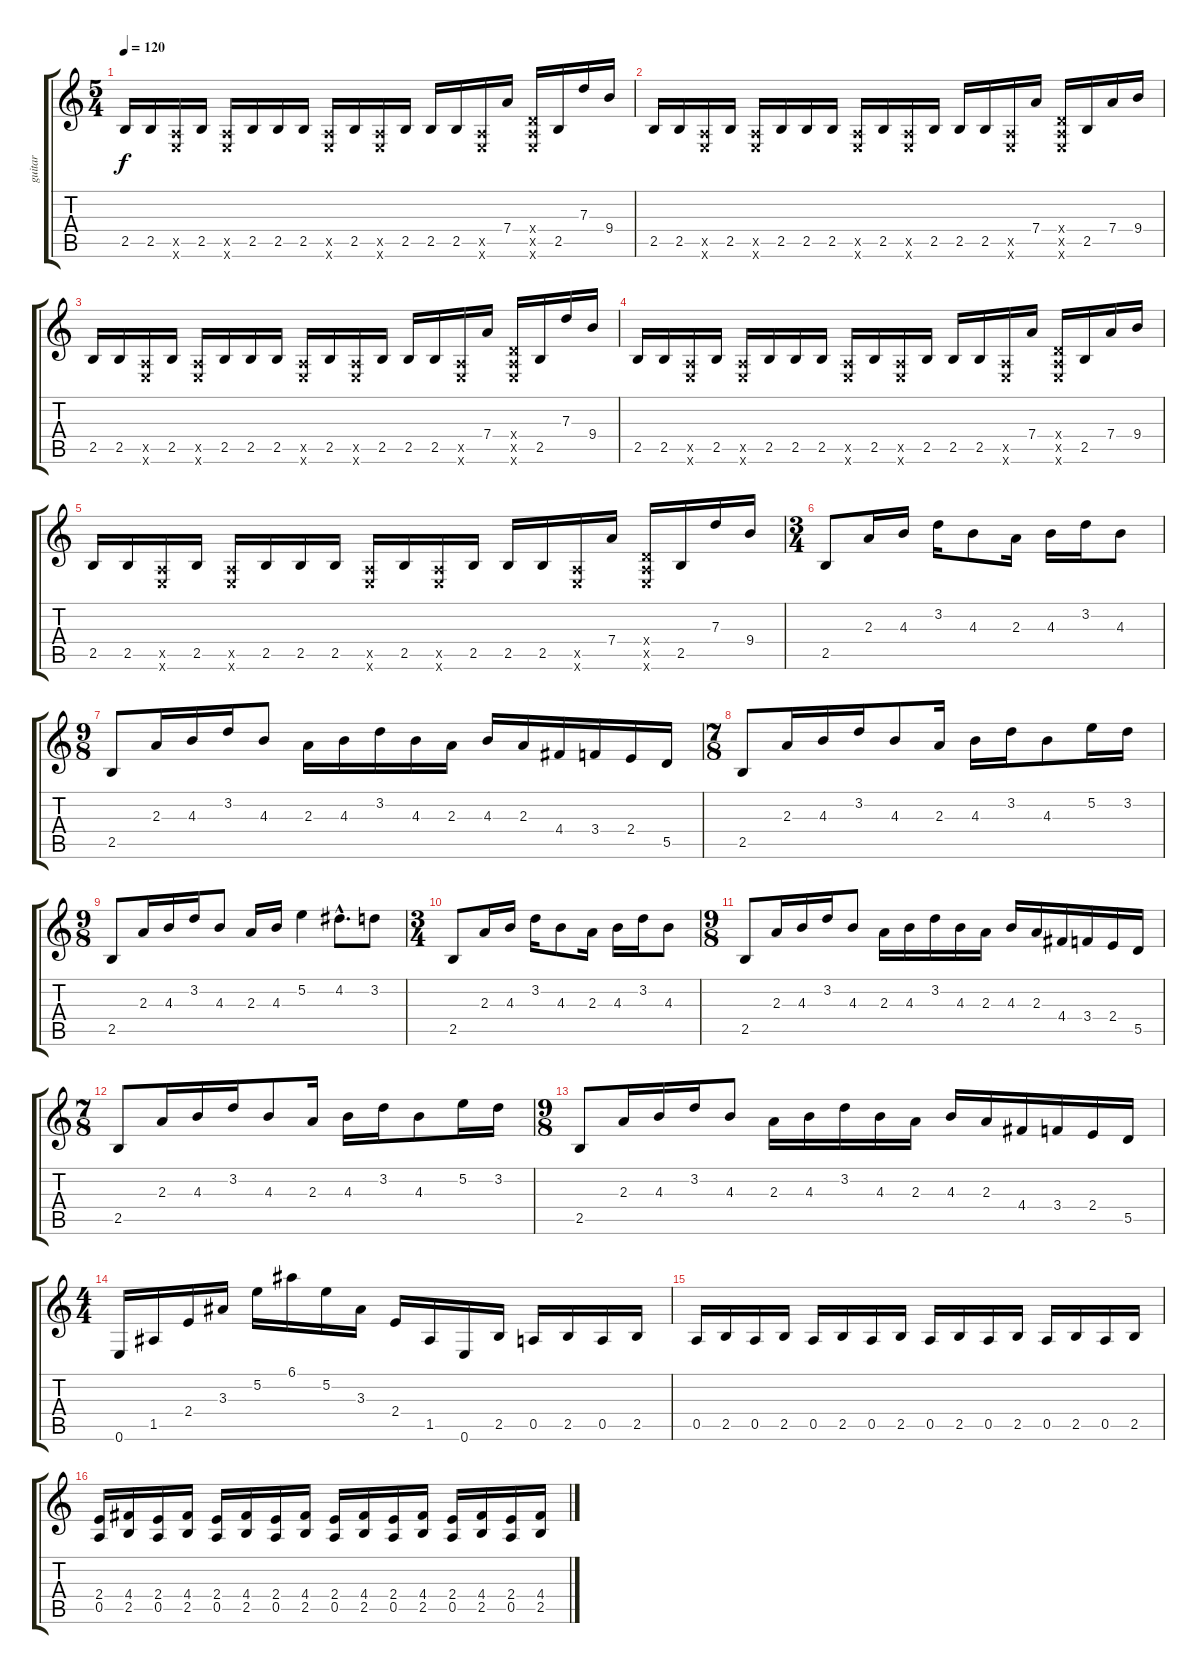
\track ("guitar" "guitar") {instrument distortionguitar}
\staff {score tabs}
\tuning (E4 B3 G3 D3 A2 E2) {hide}
\ts (5 4)
\tempo 120
\clef g2
\ks c
2.5.16{dy f} 2.5.16 (0.5{x} 0.6{x}).16 2.5.16 (0.5{x} 0.6{x}).16 2.5.16 2.5.16 2.5.16 (0.5{x} 0.6{x}).16 2.5.16 (0.5{x} 0.6{x}).16 2.5.16 2.5.16 2.5.16 (0.5{x} 0.6{x}).16 7.4.16 (0.4{x} 0.5{x} 0.6{x}).16 2.5.16 7.3.16 9.4.16 |
2.5.16{volume 14} 2.5.16 (0.5{x} 0.6{x}).16 2.5.16 (0.5{x} 0.6{x}).16 2.5.16 2.5.16 2.5.16 (0.5{x} 0.6{x}).16 2.5.16 (0.5{x} 0.6{x}).16 2.5.16 2.5.16 2.5.16 (0.5{x} 0.6{x}).16 7.4.16 (0.4{x} 0.5{x} 0.6{x}).16 2.5.16 7.4.16 9.4.16 |
2.5.16 2.5.16 (0.5{x} 0.6{x}).16 2.5.16 (0.5{x} 0.6{x}).16 2.5.16 2.5.16 2.5.16 (0.5{x} 0.6{x}).16 2.5.16 (0.5{x} 0.6{x}).16 2.5.16 2.5.16 2.5.16 (0.5{x} 0.6{x}).16 7.4.16 (0.4{x} 0.5{x} 0.6{x}).16 2.5.16 7.3.16 9.4.16 |
2.5.16 2.5.16 (0.5{x} 0.6{x}).16 2.5.16 (0.5{x} 0.6{x}).16 2.5.16 2.5.16 2.5.16 (0.5{x} 0.6{x}).16 2.5.16 (0.5{x} 0.6{x}).16 2.5.16 2.5.16 2.5.16 (0.5{x} 0.6{x}).16 7.4.16 (0.4{x} 0.5{x} 0.6{x}).16 2.5.16 7.4.16 9.4.16 |
2.5.16 2.5.16 (0.5{x} 0.6{x}).16 2.5.16 (0.5{x} 0.6{x}).16 2.5.16 2.5.16 2.5.16 (0.5{x} 0.6{x}).16 2.5.16 (0.5{x} 0.6{x}).16 2.5.16 2.5.16 2.5.16 (0.5{x} 0.6{x}).16 7.4.16 (0.4{x} 0.5{x} 0.6{x}).16 2.5.16 7.3.16 9.4.16 |
\ts (3 4)
2.5.8 2.3.16 4.3.16 3.2.16 4.3.8 2.3.16 4.3.16 3.2.16 4.3.8 |
\ts (9 8)
2.5.8 2.3.16 4.3.16 3.2.16 4.3.8 2.3.16 4.3.16 3.2.16 4.3.16 2.3.16 4.3.16 2.3.16 4.4.16 3.4.16 2.4.16 5.5.16 |
\ts (7 8)
2.5.8 2.3.16 4.3.16 3.2.16 4.3.8 2.3.16 4.3.16 3.2.16 4.3.8 5.2.16 3.2.16 |
\ts (9 8)
2.5.8 2.3.16 4.3.16 3.2.16 4.3.8 2.3.16 4.3.16 5.2.4 4.2{hac}.8{d} 3.2.8 |
\ts (3 4)
2.5.8 2.3.16 4.3.16 3.2.16 4.3.8 2.3.16 4.3.16 3.2.16 4.3.8 |
\ts (9 8)
2.5.8 2.3.16 4.3.16 3.2.16 4.3.8 2.3.16 4.3.16 3.2.16 4.3.16 2.3.16 4.3.16 2.3.16 4.4.16 3.4.16 2.4.16 5.5.16 |
\ts (7 8)
2.5.8 2.3.16 4.3.16 3.2.16 4.3.8 2.3.16 4.3.16 3.2.16 4.3.8 5.2.16 3.2.16 |
\ts (9 8)
2.5.8 2.3.16 4.3.16 3.2.16 4.3.8 2.3.16 4.3.16 3.2.16 4.3.16 2.3.16 4.3.16 2.3.16 4.4.16 3.4.16 2.4.16 5.5.16 |
\ts (4 4)
0.6.16 1.5.16 2.4.16 3.3.16 5.2.16 6.1.16 5.2.16 3.3.16 2.4.16 1.5.16 0.6.16 2.5.16 0.5.16 2.5.16 0.5.16 2.5.16 |
0.5.16 2.5.16 0.5.16 2.5.16 0.5.16 2.5.16 0.5.16 2.5.16 0.5.16 2.5.16 0.5.16 2.5.16 0.5.16 2.5.16 0.5.16 2.5.16 |
(2.4 0.5).16 (4.4 2.5).16 (2.4 0.5).16 (4.4 2.5).16 (2.4 0.5).16 (4.4 2.5).16 (2.4 0.5).16 (4.4 2.5).16 (2.4 0.5).16 (4.4 2.5).16 (2.4 0.5).16 (4.4 2.5).16 (2.4 0.5).16 (4.4 2.5).16 (2.4 0.5).16 (4.4 2.5).16
